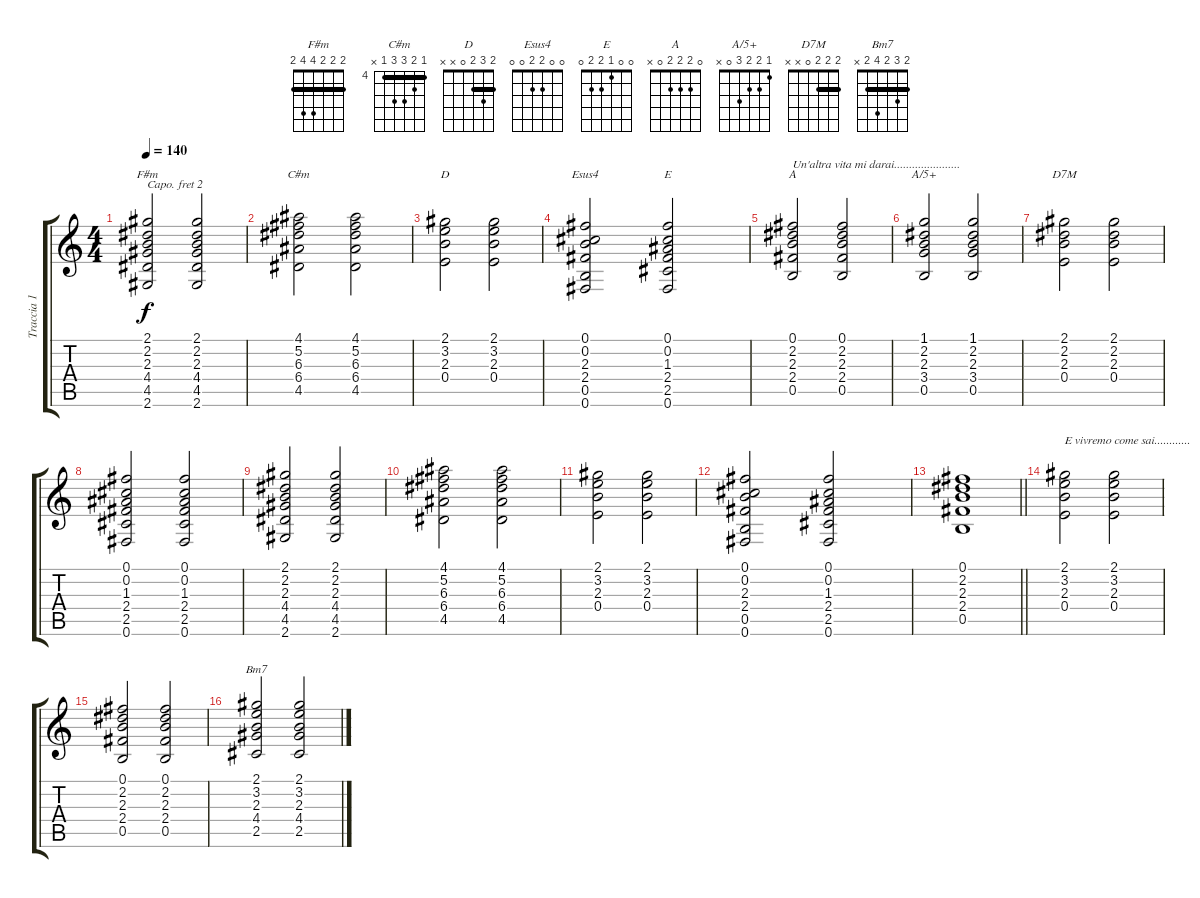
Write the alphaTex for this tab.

\track ("Traccia 1" "Traccia 1") {instrument electricguitarjazz}
\staff {score tabs}
\capo 2
\tuning (E4 B3 G3 D3 A2 E2) {hide}
\chord ("F#m" 2 2 2 4 4 2) {barre 2}
\chord ("C#m" 4 5 6 6 4 x) {firstfret 4 barre 4}
\chord ("D" 2 3 2 0 x x) {barre 2}
\chord ("Esus4" 0 0 2 2 0 0)
\chord ("E" 0 0 1 2 2 0)
\chord ("A" 0 2 2 2 0 x)
\chord ("A/5+" 1 2 2 3 0 x)
\chord ("D7M" 2 2 2 0 x x) {barre 2}
\chord ("Bm7" 2 3 2 4 2 x) {barre 2}
\ts (4 4)
\tempo 140
\clef g2
\ks c
(2.1 2.2 2.3 4.4 4.5 2.6).2{ch "F#m" dy f} (2.1 2.2 2.3 4.4 4.5 2.6).2 |
(4.1 5.2 6.3 6.4 4.5).2{ch "C#m"} (4.1 5.2 6.3 6.4 4.5).2 |
(2.1 3.2 2.3 0.4).2{ch "D"} (2.1 3.2 2.3 0.4).2 |
(0.1 0.2 2.3 2.4 0.5 0.6).2{ch "Esus4"} (0.1 0.2 1.3 2.4 2.5 0.6).2{ch "E"} |
(0.1 2.2 2.3 2.4 0.5).2{ch "A" txt "Un'altra vita mi darai......................"} (0.1 2.2 2.3 2.4 0.5).2 |
(1.1 2.2 2.3 3.4 0.5).2{ch "A/5+"} (1.1 2.2 2.3 3.4 0.5).2 |
(2.1 2.2 2.3 0.4).2{ch "D7M"} (2.1 2.2 2.3 0.4).2 |
(0.1 0.2 1.3 2.4 2.5 0.6).2 (0.1 0.2 1.3 2.4 2.5 0.6).2 |
(2.1 2.2 2.3 4.4 4.5 2.6).2 (2.1 2.2 2.3 4.4 4.5 2.6).2 |
(4.1 5.2 6.3 6.4 4.5).2 (4.1 5.2 6.3 6.4 4.5).2 |
(2.1 3.2 2.3 0.4).2 (2.1 3.2 2.3 0.4).2 |
(0.1 0.2 2.3 2.4 0.5 0.6).2 (0.1 0.2 1.3 2.4 2.5 0.6).2 |
\barLineRight lightlight
(0.1 2.2 2.3 2.4 0.5).1 |
(2.1 3.2 2.3 0.4).2{txt "E vivremo come sai............"} (2.1 3.2 2.3 0.4).2 |
(0.1 2.2 2.3 2.4 0.5).2 (0.1 2.2 2.3 2.4 0.5).2 |
(2.1 3.2 2.3 4.4 2.5).2{ch "Bm7"} (2.1 3.2 2.3 4.4 2.5).2
